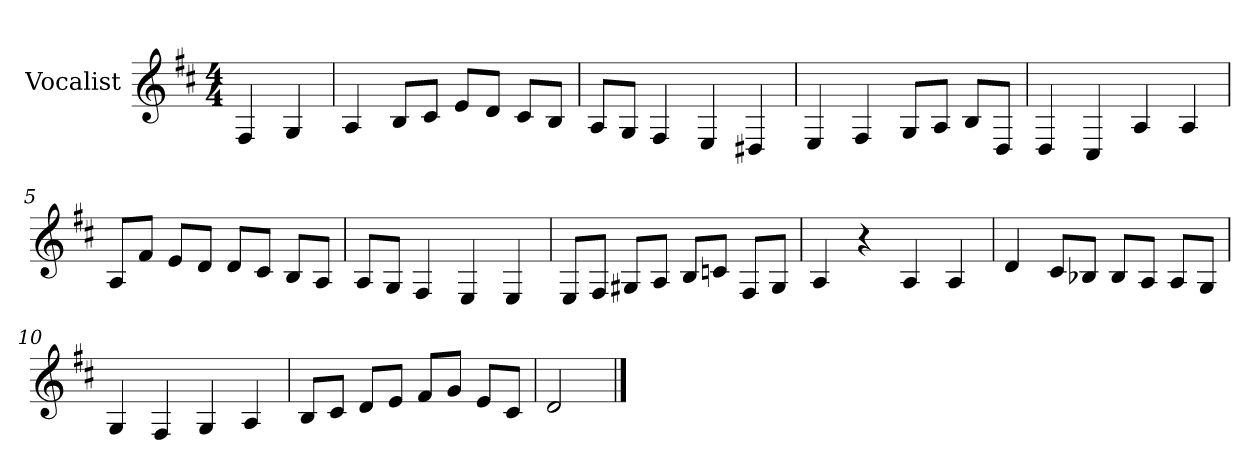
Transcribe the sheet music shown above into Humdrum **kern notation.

**kern
*part1
*staff1
*I"Vocalist
*k[f#c#]
*D:
*M4/4
=
4F#
4G
=1
4A
8BL
8c#J
8eL
8dJ
8c#L
8BJ
=2
8AL
8GJ
4F#
4E
4D#X
=3
4E
4F#
8GL
8AJ
8BL
8DJ
=4
4D
4C#
4A
4A
=5
8AL
8f#J
8eL
8dJ
8dL
8c#J
8BL
8AJ
=6
8AL
8GJ
4F#
4E
4E
=7
8EL
8F#J
8G#XL
8AJ
8BL
8cnJ
8F#L
8G#J
=8
4A
4r
4A
4A
=9
4d
8c#L
8B-XJ
8B-L
8AJ
8AL
8GJ
=10
4G
4F#
4G
4A
=11
8BL
8c#J
8dL
8eJ
8f#L
8gJ
8eL
8c#J
=12
2d
==
*-
